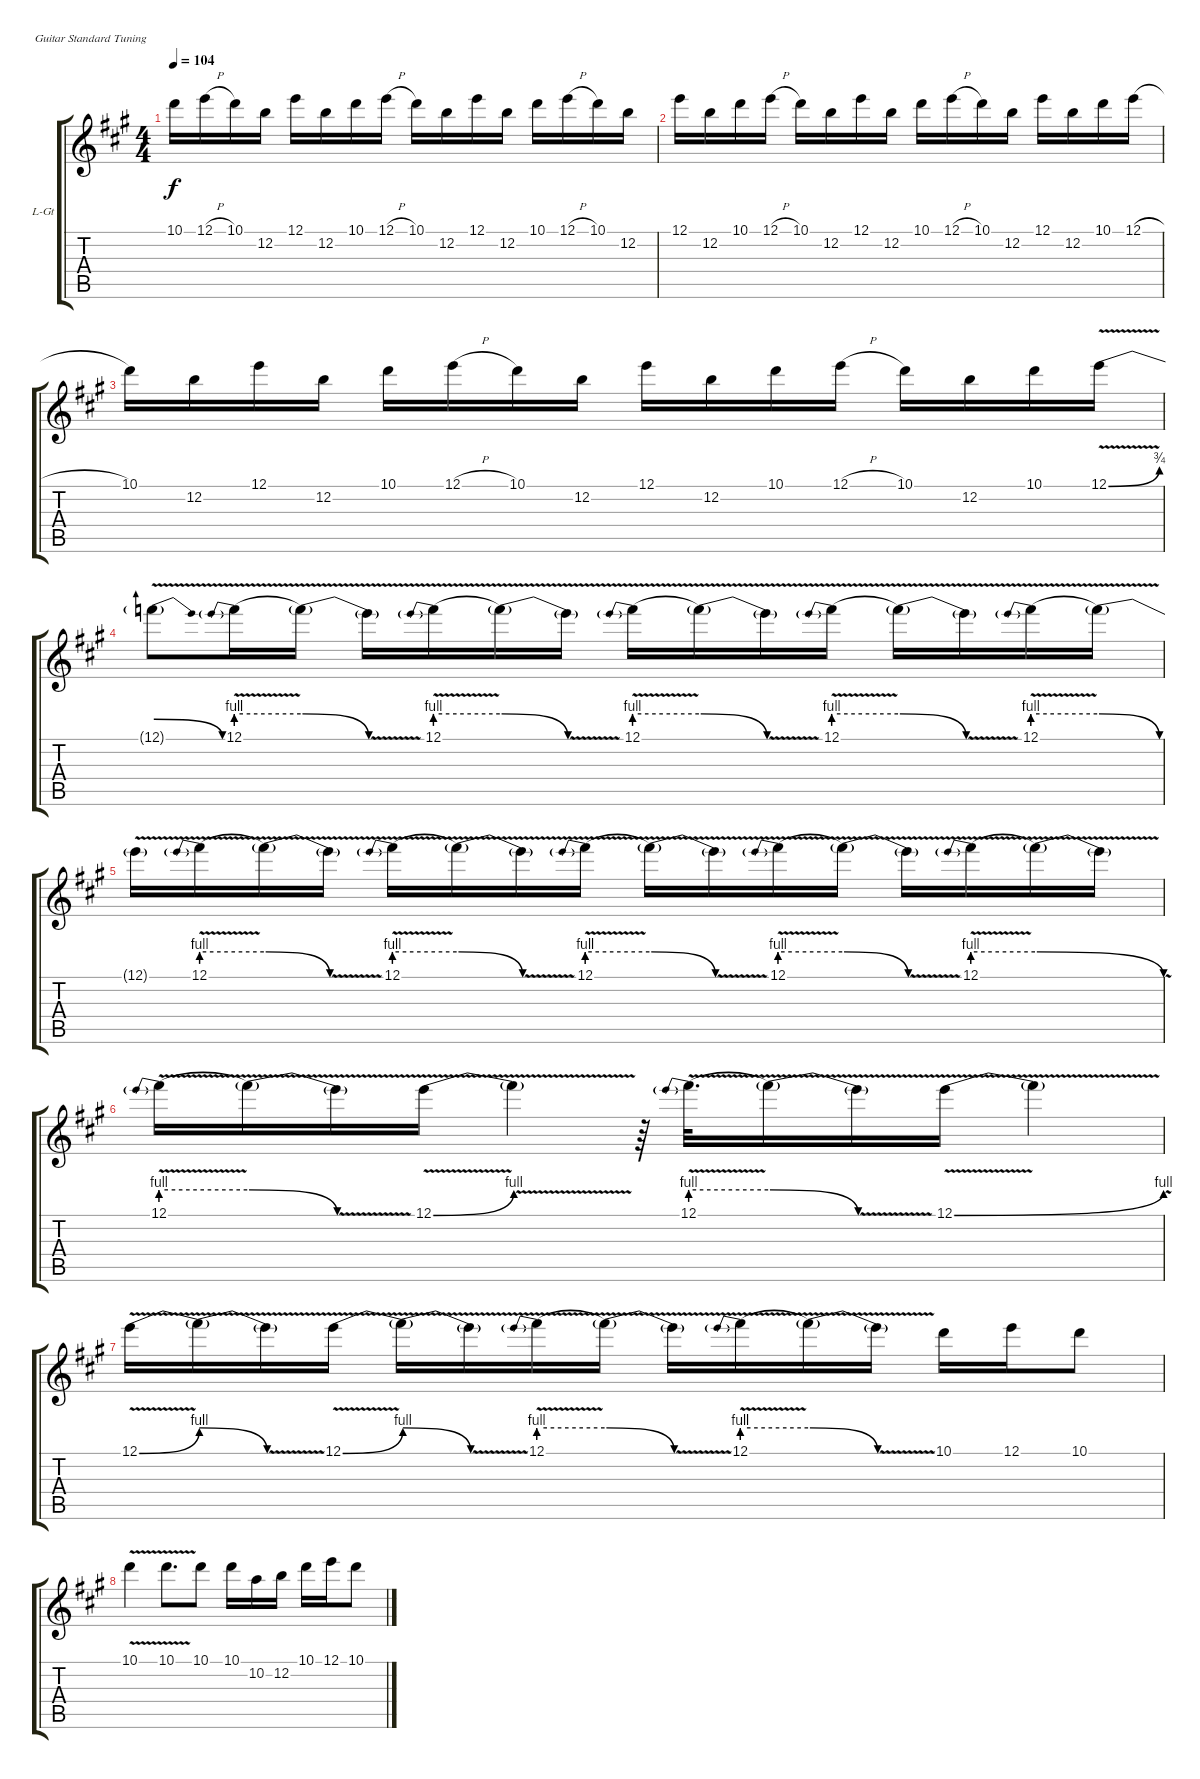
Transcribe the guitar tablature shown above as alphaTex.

\bracketExtendMode groupsimilarinstruments
\firstSystemTrackNameOrientation horizontal
\otherSystemsTrackNameOrientation horizontal
\track ("Lead Guitar" "L-Gt") {instrument overdrivenguitar}
\staff {score tabs}
\tuning (E4 B3 G3 D3 A2 E2)
\ts (4 4)
\tempo 104
\clef g2
\ks a
10.1.16{dy f} 12.1{h}.16 10.1.16 12.2.16 12.1.16 12.2.16 10.1.16 12.1{h}.16 10.1.16 12.2.16 12.1.16 12.2.16 10.1.16 12.1{h}.16 10.1.16 12.2.16 |
12.1.16 12.2.16 10.1.16 12.1{h}.16 10.1.16 12.2.16 12.1.16 12.2.16 10.1.16 12.1{h}.16 10.1.16 12.2.16 12.1.16 12.2.16 10.1.16 12.1{h}.16 |
10.1.16 12.2.16 12.1.16 12.2.16 10.1.16 12.1{h}.16 10.1.16 12.2.16 12.1.16 12.2.16 10.1.16 12.1{h}.16 10.1.16 12.2.16 10.1.16 12.1{be (bend 1.2 0 24.599999999999998 3) v}.16 |
12.1{be (release 9.6 3 29.4 0) v t}.8 12.1{be (prebend 0 4 60 4) v}.16 12.1{be (release 25.2 4 59.4 0) v t}.16 12.1{v t}.16 12.1{be (prebend 0 4 60 4) v}.16 12.1{be (release 25.2 4 59.4 0) v t}.16 12.1{v t}.16 12.1{be (prebend 0 4 60 4) v}.16 12.1{be (release 25.2 4 59.4 0) v t}.16 12.1{v t}.16 12.1{be (prebend 0 4 60 4) v}.16 12.1{be (release 25.2 4 59.4 0) v t}.16 12.1{v t}.16 12.1{be (prebend 0 4 60 4) v}.16 12.1{be (release 23.4 4 56.4 0) v t}.16 |
12.1{v t}.16 12.1{be (prebend 0 4 60 4) v}.16 12.1{be (release 12.6 4 46.8 0) v t}.16 12.1{v t}.16 12.1{be (prebend 0 4 60 4) v}.16 12.1{be (release 12.6 4 46.8 0) v t}.16 12.1{v t}.16 12.1{be (prebend 0 4 60 4) v}.16 12.1{be (release 12.6 4 46.8 0) v t}.16 12.1{v t}.16 12.1{be (prebend 0 4 60 4) v}.16 12.1{be (release 12.6 4 46.8 0) v t}.16 12.1{v t}.16 12.1{be (prebend 0 4 60 4) v}.16 12.1{be (release 12.6 4 46.8 0) v t}.16 12.1{v t}.16 |
12.1{be (prebend 0 4 60 4) v}.16 12.1{be (release 12.6 4 46.8 0) v t}.16 12.1{v t}.16 12.1{be (bend 4.8 0 37.8 4) v}.16 12.1{v t}.4 r.64 12.1{be (prebend 0 4 60 4) v}.32{d} 12.1{be (release 12.6 4 46.8 0) v t}.16 12.1{v t}.16 12.1{be (bend 4.8 0 37.8 4) v}.16 12.1{v t}.4 |
12.1{be (bend 0.6 0 6.6 4) v}.16 12.1{be (release 24.599999999999998 4 56.4 0) v t}.16 12.1{v t}.16 12.1{be (bend 0.6 0 6.6 4) v}.16 12.1{be (release 24.599999999999998 4 56.4 0) v t}.16 12.1{v t}.16 12.1{be (prebend 0 4 60 4) v}.16 12.1{be (release 25.2 4 59.4 0) v t}.16 12.1{v t}.16 12.1{be (prebend 0 4 60 4) v}.16 12.1{be (release 25.2 4 59.4 0) v t}.16 12.1{v t}.16 10.1.16 12.1.16 10.1.8 |
10.1{v}.4 10.1{v}.8{d} 10.1.8 10.1.16 10.2.16 12.2.16 10.1.16 12.1.16 10.1.8
